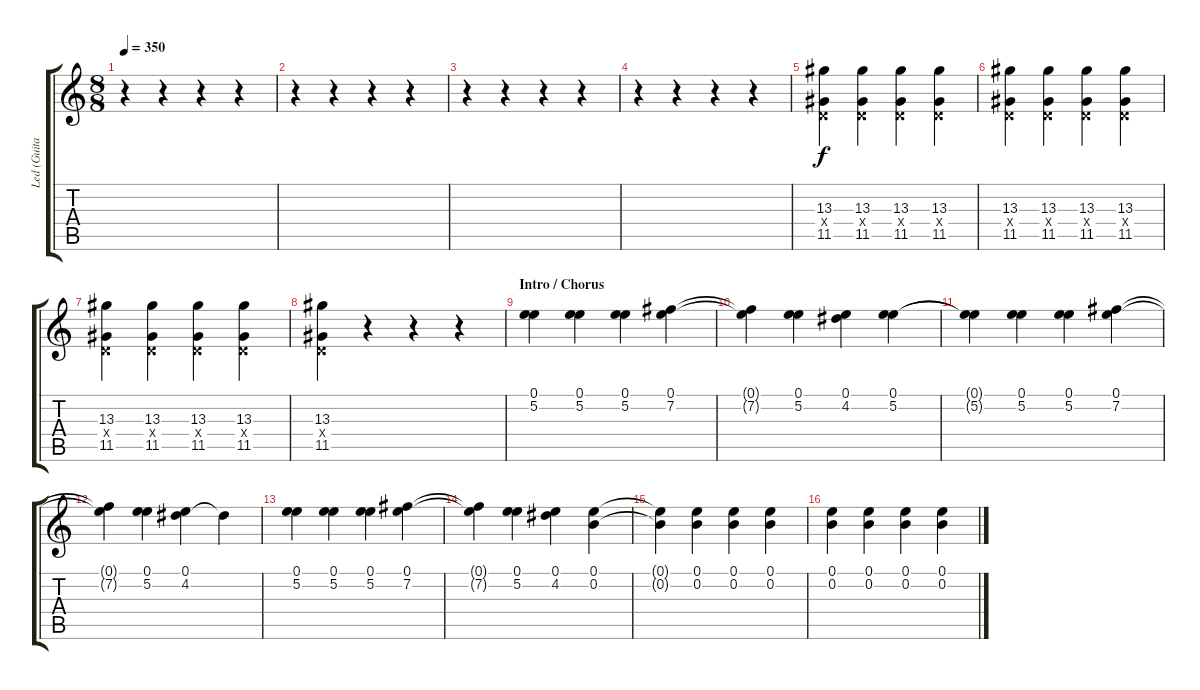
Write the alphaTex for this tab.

\track ("Led (Guitar 2)" "Led (Guita") {instrument electricguitarjazz}
\staff {score tabs}
\tuning (E4 B3 G3 D3 A2 E2) {hide}
\ts (8 8)
\tempo 350
\clef g2
\ks c
r.4{dy f instrument electricguitarjazz} r.4 r.4 r.4 |
r.4 r.4 r.4 r.4 |
r.4 r.4 r.4 r.4 |
r.4 r.4 r.4 r.4 |
(13.3 0.4{x} 11.5).4 (13.3 0.4{x} 11.5).4 (13.3 0.4{x} 11.5).4 (13.3 0.4{x} 11.5).4 |
(13.3 0.4{x} 11.5).4 (13.3 0.4{x} 11.5).4 (13.3 0.4{x} 11.5).4 (13.3 0.4{x} 11.5).4 |
(13.3 0.4{x} 11.5).4 (13.3 0.4{x} 11.5).4 (13.3 0.4{x} 11.5).4 (13.3 0.4{x} 11.5).4 |
(13.3 0.4{x} 11.5).4 r.4 r.4 r.4 |
\section ("" "Intro / Chorus")
(0.1 5.2).4 (0.1 5.2).4 (0.1 5.2).4 (0.1 7.2).4 |
(0.1{t} 7.2{t}).4 (0.1 5.2).4 (0.1 4.2).4 (0.1 5.2).4 |
(0.1{t} 5.2{t}).4 (0.1 5.2).4 (0.1 5.2).4 (0.1 7.2).4 |
(0.1{t} 7.2{t}).4 (0.1 5.2).4 (0.1 4.2).4 4.2{t}.4 |
(0.1 5.2).4 (0.1 5.2).4 (0.1 5.2).4 (0.1 7.2).4 |
(0.1{t} 7.2{t}).4 (0.1 5.2).4 (0.1 4.2).4 (0.1 0.2).4 |
(0.1{t} 0.2{t}).4 (0.1 0.2).4 (0.1 0.2).4 (0.1 0.2).4 |
(0.1 0.2).4 (0.1 0.2).4 (0.1 0.2).4 (0.1 0.2).4
